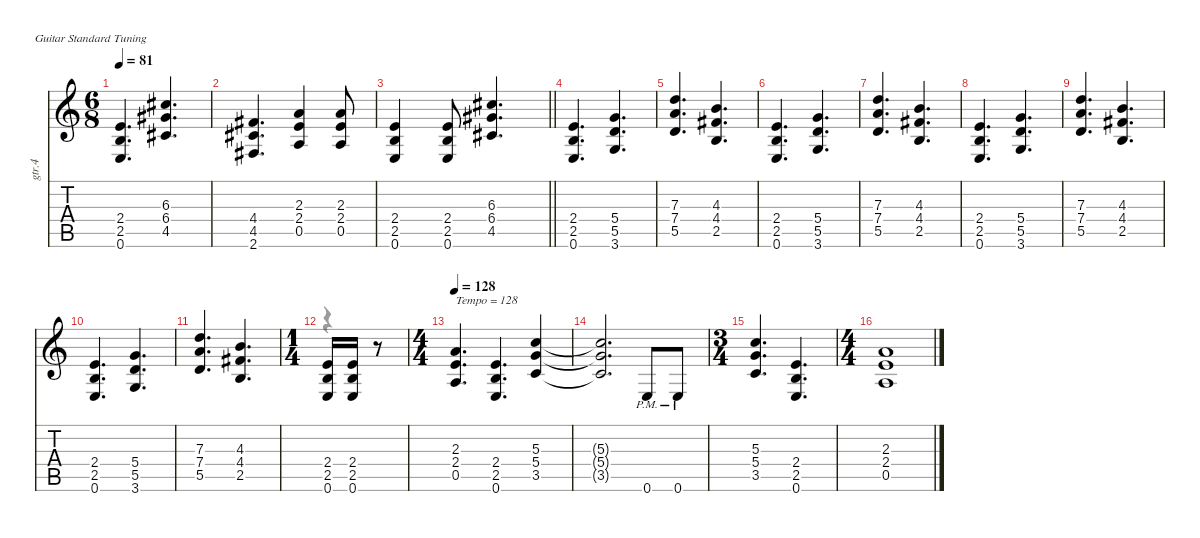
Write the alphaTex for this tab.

\defaultSystemsLayout 4
\hideDynamics
\bracketExtendMode nobrackets
\otherSystemsTrackNameOrientation horizontal
\track ("Guitar 4" "gtr.4") {instrument distortionguitar}
\staff {score tabs}
\tuning (E4 B3 G3 D3 A2 E2)
\voice
\ts (6 8)
\tempo 81
\clef g2
\ks c
(2.4 2.5 0.6).4{d dy f beam Up} (6.3{acc #} 6.4{acc #} 4.5{acc #}).4{d beam Up} |
(4.4{acc #} 4.5{acc #} 2.6{acc #}).4{d beam Up} (2.3 2.4 0.5).4{beam Up} (2.3 2.4 0.5).8{beam Up} |
\barLineRight lightlight
(2.4 2.5 0.6).4{beam Up} (2.4 2.5 0.6).8{beam Up} (6.3{acc #} 6.4{acc #} 4.5{acc #}).4{d beam Up} |
(2.4 2.5 0.6).4{d beam Up} (5.4 5.5 3.6).4{d beam Up} |
(7.3 7.4 5.5).4{d beam Up} (4.3 4.4{acc #} 2.5).4{d beam Up} |
(2.4 2.5 0.6).4{d beam Up} (5.4 5.5 3.6).4{d beam Up} |
(7.3 7.4 5.5).4{d beam Up} (4.3 4.4{acc #} 2.5).4{d beam Up} |
(2.4 2.5 0.6).4{d beam Up} (5.4 5.5 3.6).4{d beam Up} |
(7.3 7.4 5.5).4{d beam Up} (4.3 4.4{acc #} 2.5).4{d beam Up} |
(2.4 2.5 0.6).4{d beam Up} (5.4 5.5 3.6).4{d beam Up} |
(7.3 7.4 5.5).4{d beam Up} (4.3 4.4{acc #} 2.5).4{d beam Up} |
\ts (1 4)
\beaming (8 2)
(2.4 2.5 0.6).16{beam Up} (2.4 2.5 0.6).16{beam Up} r.8{beam Up} |
\ts (4 4)
\beaming (8 2 2 2 2)
\tempo 128
(2.3 2.4 0.5).4{d txt "Tempo = 128" beam Up} (2.4 2.5 0.6).4{d beam Up} (5.3 5.4 3.5).4{beam Up} |
(5.3{t} 5.4{t} 3.5{t}).2{d beam Up} 0.6{pm}.8{beam Up} 0.6{pm}.8{beam Up} |
\ts (3 4)
\beaming (8 2 2 2)
(5.3 5.4 3.5).4{d beam Up} (2.4 2.5 0.6).4{d beam Up} |
\ts (4 4)
\beaming (8 2 2 2 2)
(2.3 2.4 0.5).1{beam Up}
\voice
\clef g2
\ottava regular
\simile none
\ks c
|
|
\barLineRight lightlight
|
|
|
|
|
|
|
|
|
r.4{dy mf beam Down} |
|
|
|
